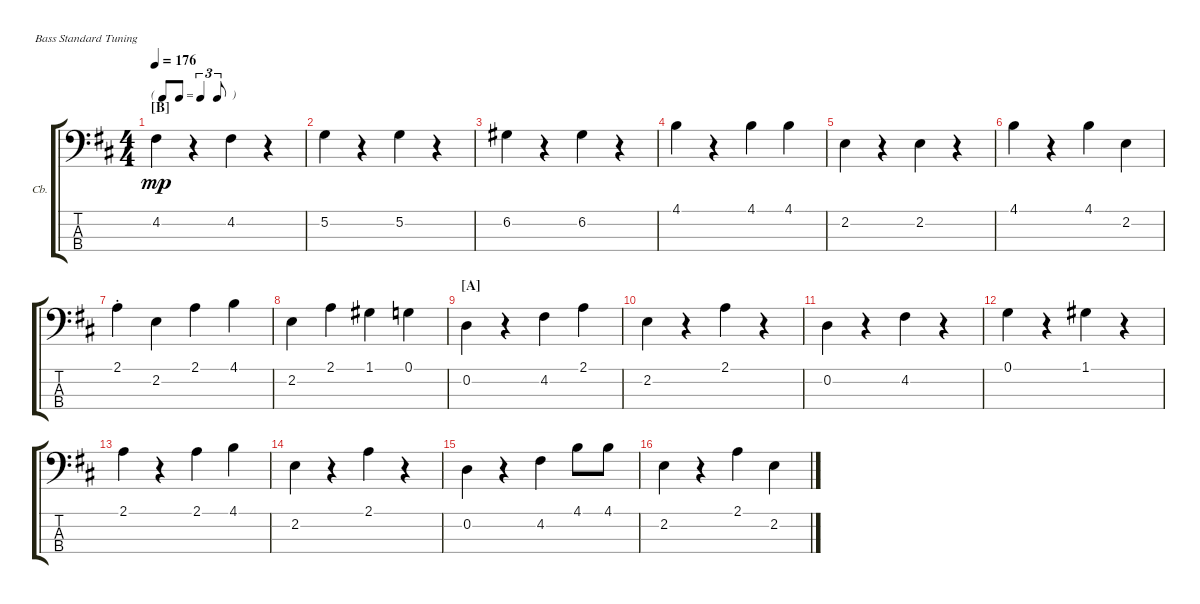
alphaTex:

\defaultSystemsLayout 4
\bracketExtendMode groupsimilarinstruments
\firstSystemTrackNameOrientation horizontal
\otherSystemsTrackNameOrientation horizontal
\track ("Contrabass" "Cb.") {multiBarRest instrument acousticbass}
\staff {score tabs}
\tuning (G2 D2 A1 E1)
\ts (4 4)
\tf triplet8th
\section ("B" "")
\tempo 176
\clef f4
\ks d
4.2.4{dy mp} r.4 4.2.4 r.4 |
5.2.4 r.4 5.2.4 r.4 |
6.2.4 r.4 6.2.4 r.4 |
4.1.4 r.4 4.1.4 4.1.4 |
2.2.4 r.4 2.2.4 r.4 |
4.1.4 r.4 4.1.4 2.2.4 |
2.1{st}.4 2.2.4 2.1.4 4.1.4 |
2.2.4 2.1.4 1.1.4 0.1.4 |
\section ("A" "")
0.2.4 r.4 4.2.4 2.1.4 |
2.2.4 r.4 2.1.4 r.4 |
0.2.4 r.4 4.2.4 r.4 |
0.1.4 r.4 1.1.4 r.4 |
2.1.4 r.4 2.1.4 4.1.4 |
2.2.4 r.4 2.1.4 r.4 |
0.2.4 r.4 4.2.4 4.1.8 4.1.8 |
2.2.4 r.4 2.1.4 2.2.4
